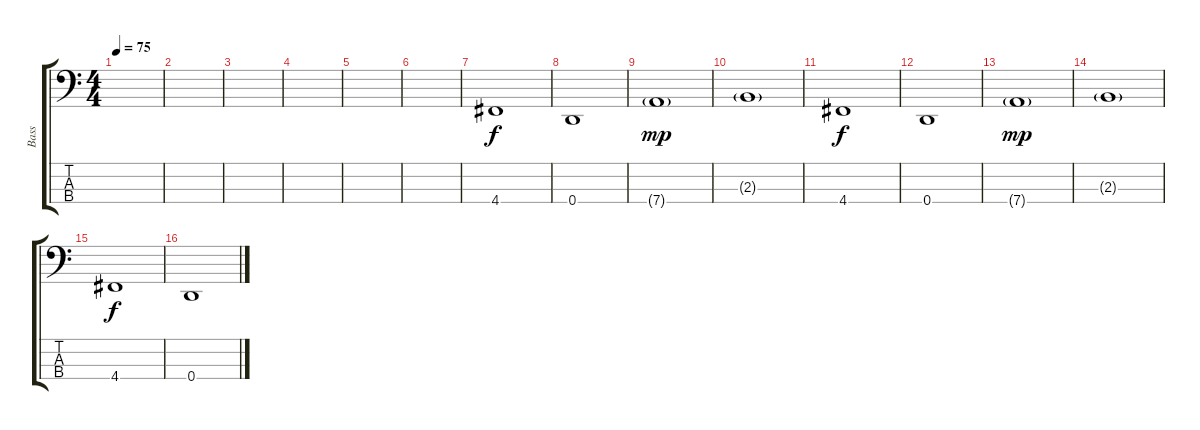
\track ("Bass" "Bass") {instrument electricbassfinger}
\staff {score tabs}
\tuning (G2 D2 A1 D1) {hide}
\ts (4 4)
\tempo 75
\clef f4
\ks c
|
|
|
|
|
|
4.4.1 |
0.4.1 |
7.4{g}.1{dy mp} |
2.3{g}.1 |
4.4.1{dy f} |
0.4.1 |
7.4{g}.1{dy mp} |
2.3{g}.1 |
4.4.1{dy f} |
0.4.1
